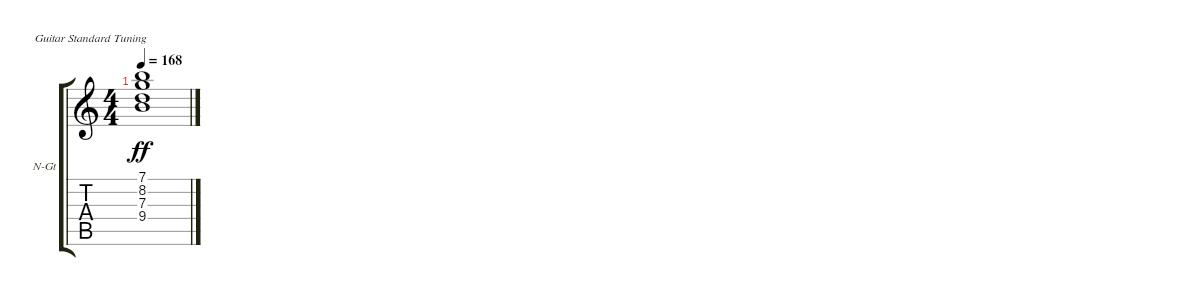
\bracketExtendMode groupsimilarinstruments
\firstSystemTrackNameOrientation horizontal
\otherSystemsTrackNameOrientation horizontal
\track ("dr" "N-Gt") {instrument acousticguitarnylon}
\staff {score tabs}
\tuning (E4 B3 G3 D3 A2 E2)
\ts (4 4)
\tempo 168
\clef g2
\ks c
(7.1 8.2 7.3 9.4).1{dy ff}
